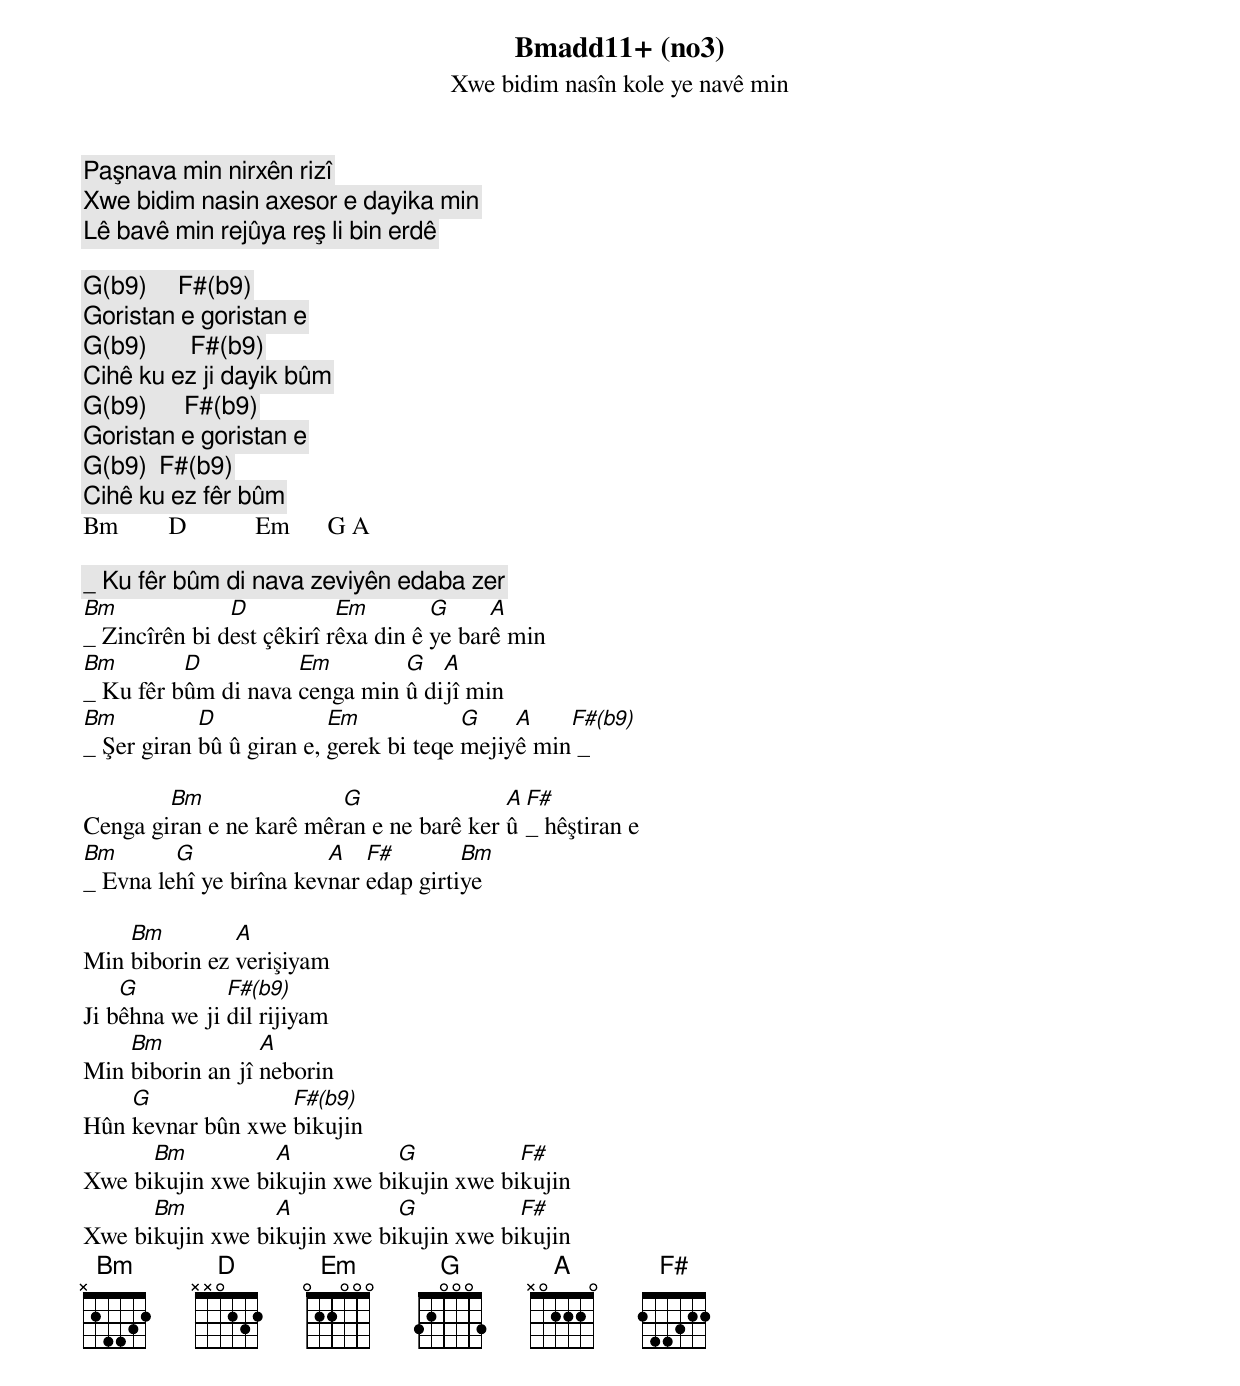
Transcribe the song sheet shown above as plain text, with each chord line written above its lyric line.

Bmadd11+ (no3)
Xwe bidim nasîn kole ye navê min
Paşnava min nirxên rizî
Xwe bidim nasin axesor e dayika min
Lê bavê min rejûya reş li bin erdê

     G(b9)     F#(b9)
Goristan e goristan e
        G(b9)       F#(b9)
Cihê ku ez ji dayik bûm
     G(b9)      F#(b9)
Goristan e goristan e
        G(b9)  F#(b9)
Cihê ku ez fêr bûm
Bm        D           Em      G A

_ Ku fêr bûm di nava zeviyên edaba zer
Bm             D           Em        G     A
_ Zincîrên bi dest çêkirî rêxa din ê ye barê min
Bm        D          Em        G   A
_ Ku fêr bûm di nava cenga min û dijî min
Bm          D             Em            G    A    F#(b9)
_ Şer giran bû û giran e, gerek bi teqe mejiyê min _

        Bm               G                A F#
Cenga giran e ne karê mêran e ne barê ker û _ hêştiran e
Bm       G               A   F#        Bm
_ Evna lehî ye birîna kevnar edap girtiye

    Bm         A
Min biborin ez verişiyam
    G          F#(b9)
Ji bêhna we ji dil rijiyam
    Bm            A
Min biborin an jî neborin
    G              F#(b9)
Hûn kevnar bûn xwe bikujin
      Bm          A           G           F#
Xwe bikujin xwe bikujin xwe bikujin xwe bikujin
      Bm          A           G           F#
Xwe bikujin xwe bikujin xwe bikujin xwe bikujin
